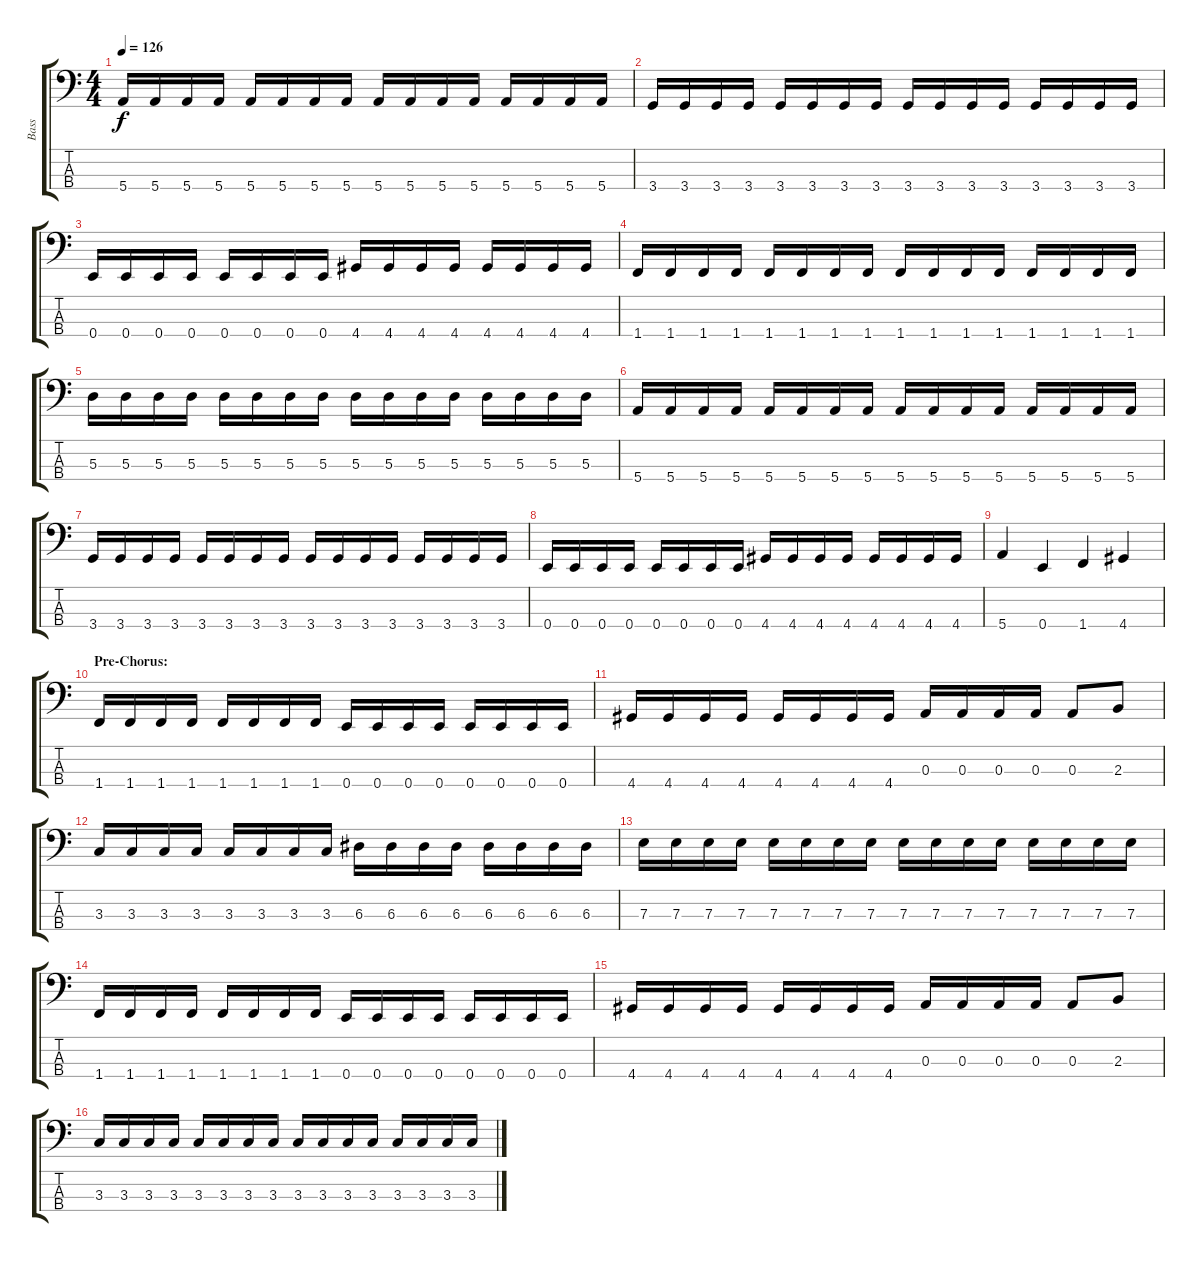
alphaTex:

\track ("Bass" "Bass") {instrument slapbass2}
\staff {score tabs}
\tuning (G2 D2 A1 E1) {hide}
\ts (4 4)
\tempo 126
\clef f4
\ks c
5.4.16{dy f} 5.4.16 5.4.16 5.4.16 5.4.16 5.4.16 5.4.16 5.4.16 5.4.16 5.4.16 5.4.16 5.4.16 5.4.16 5.4.16 5.4.16 5.4.16 |
3.4.16 3.4.16 3.4.16 3.4.16 3.4.16 3.4.16 3.4.16 3.4.16 3.4.16 3.4.16 3.4.16 3.4.16 3.4.16 3.4.16 3.4.16 3.4.16 |
0.4.16 0.4.16 0.4.16 0.4.16 0.4.16 0.4.16 0.4.16 0.4.16 4.4.16 4.4.16 4.4.16 4.4.16 4.4.16 4.4.16 4.4.16 4.4.16 |
1.4.16 1.4.16 1.4.16 1.4.16 1.4.16 1.4.16 1.4.16 1.4.16 1.4.16 1.4.16 1.4.16 1.4.16 1.4.16 1.4.16 1.4.16 1.4.16 |
5.3.16 5.3.16 5.3.16 5.3.16 5.3.16 5.3.16 5.3.16 5.3.16 5.3.16 5.3.16 5.3.16 5.3.16 5.3.16 5.3.16 5.3.16 5.3.16 |
5.4.16 5.4.16 5.4.16 5.4.16 5.4.16 5.4.16 5.4.16 5.4.16 5.4.16 5.4.16 5.4.16 5.4.16 5.4.16 5.4.16 5.4.16 5.4.16 |
3.4.16 3.4.16 3.4.16 3.4.16 3.4.16 3.4.16 3.4.16 3.4.16 3.4.16 3.4.16 3.4.16 3.4.16 3.4.16 3.4.16 3.4.16 3.4.16 |
0.4.16 0.4.16 0.4.16 0.4.16 0.4.16 0.4.16 0.4.16 0.4.16 4.4.16 4.4.16 4.4.16 4.4.16 4.4.16 4.4.16 4.4.16 4.4.16 |
5.4.4 0.4.4 1.4.4 4.4.4 |
\section ("" "Pre-Chorus:")
1.4.16 1.4.16 1.4.16 1.4.16 1.4.16 1.4.16 1.4.16 1.4.16 0.4.16 0.4.16 0.4.16 0.4.16 0.4.16 0.4.16 0.4.16 0.4.16 |
4.4.16 4.4.16 4.4.16 4.4.16 4.4.16 4.4.16 4.4.16 4.4.16 0.3.16 0.3.16 0.3.16 0.3.16 0.3.8 2.3.8 |
3.3.16 3.3.16 3.3.16 3.3.16 3.3.16 3.3.16 3.3.16 3.3.16 6.3.16 6.3.16 6.3.16 6.3.16 6.3.16 6.3.16 6.3.16 6.3.16 |
7.3.16 7.3.16 7.3.16 7.3.16 7.3.16 7.3.16 7.3.16 7.3.16 7.3.16 7.3.16 7.3.16 7.3.16 7.3.16 7.3.16 7.3.16 7.3.16 |
1.4.16 1.4.16 1.4.16 1.4.16 1.4.16 1.4.16 1.4.16 1.4.16 0.4.16 0.4.16 0.4.16 0.4.16 0.4.16 0.4.16 0.4.16 0.4.16 |
4.4.16 4.4.16 4.4.16 4.4.16 4.4.16 4.4.16 4.4.16 4.4.16 0.3.16 0.3.16 0.3.16 0.3.16 0.3.8 2.3.8 |
3.3.16 3.3.16 3.3.16 3.3.16 3.3.16 3.3.16 3.3.16 3.3.16 3.3.16 3.3.16 3.3.16 3.3.16 3.3.16 3.3.16 3.3.16 3.3.16
